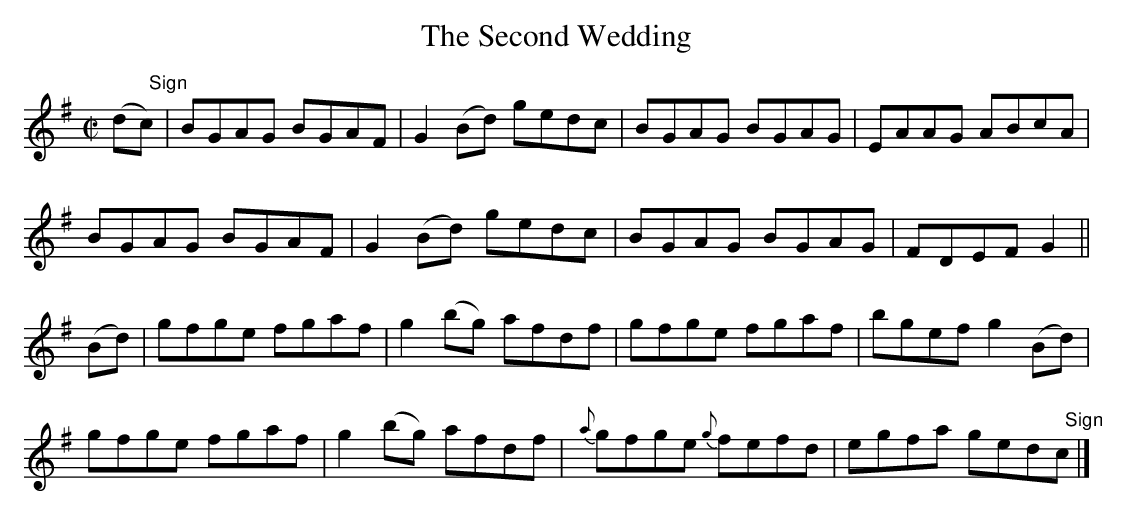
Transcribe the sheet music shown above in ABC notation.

X:1
T: The Second Wedding
M: C|
L: 1/8
K: G
(d"   Sign"c)| BGAG BGAF | G2 (Bd) gedc |    BGAG    BGAG | EAAG ABcA         |
               BGAG BGAF | G2 (Bd) gedc |    BGAG    BGAG | FDEF G2           ||
         (Bd)| gfge fgaf | g2 (bg) afdf |    gfge    fgaf | bgef g2 (Bd)      |
               gfge fgaf | g2 (bg) afdf | {a}gfge {g}fefd | egfa ged"   Sign"c|]
